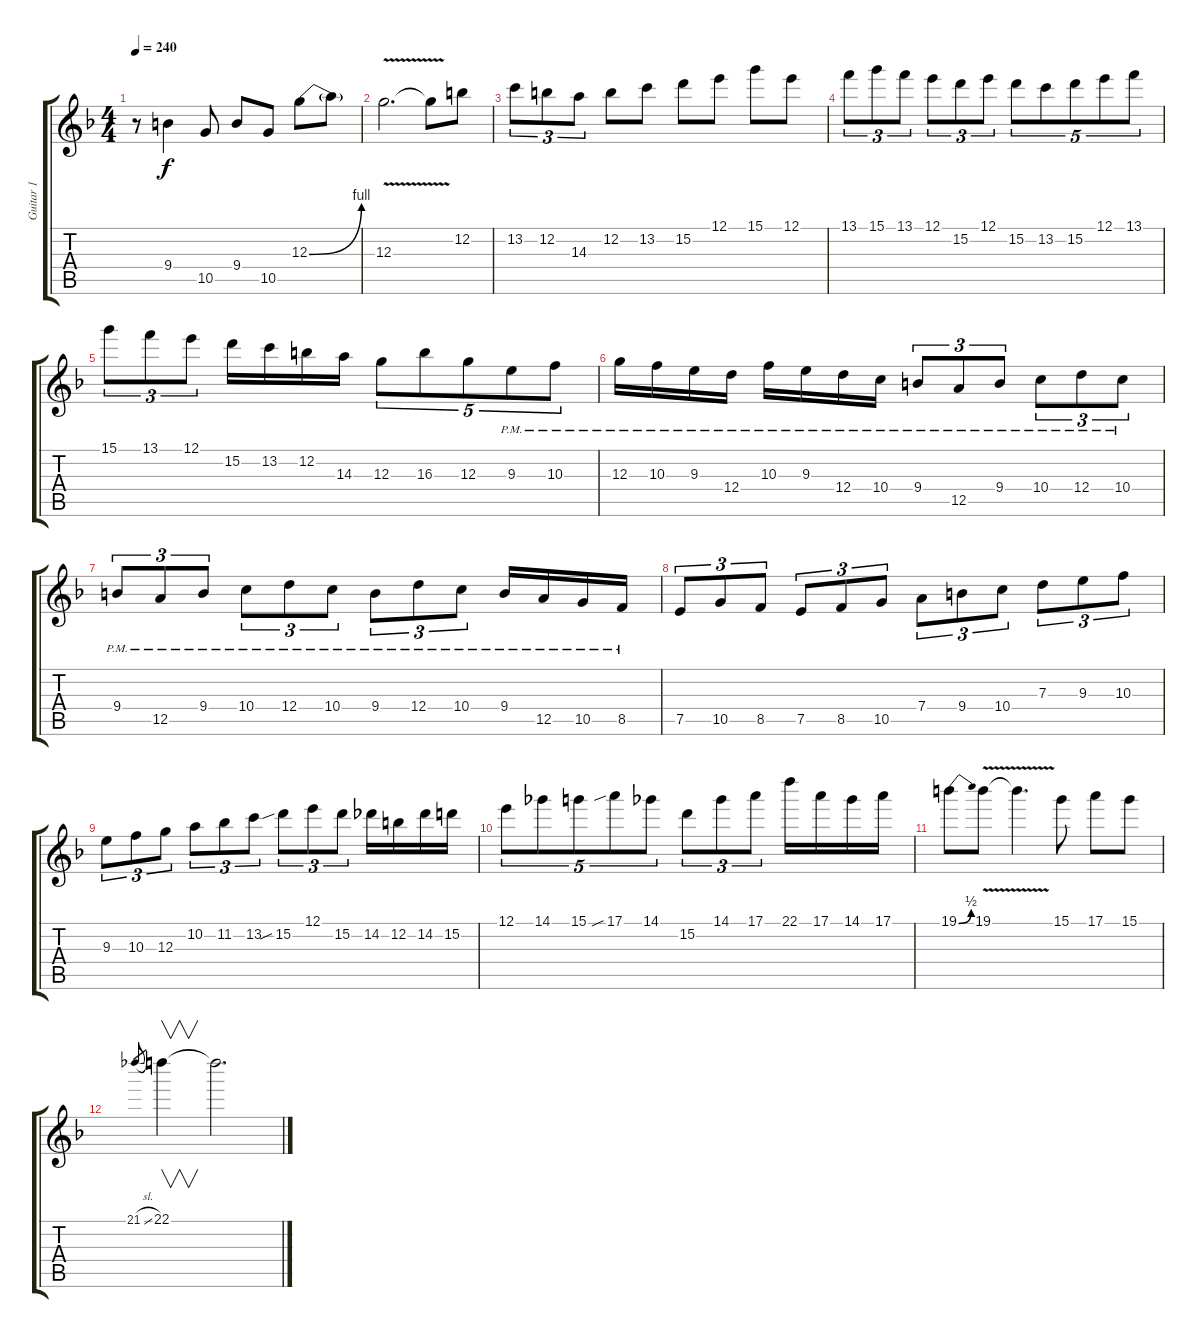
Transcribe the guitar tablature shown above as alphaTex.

\track ("Guitar 1" "Guitar 1") {instrument distortionguitar}
\staff {score tabs}
\tuning (E4 B3 G3 D3 A2 E2) {hide}
\ts (4 4)
\tempo 240
\clef g2
\ks f
r.8{dy f} 9.4.4 10.5.8 9.4.8 10.5.8 12.3{be (bend 0 0 60 4)}.8 12.3{t}.8 |
12.3{v}.2{d} 12.3{t}.8 12.2.8 |
13.2.8{tu (3 2)} 12.2.8{tu (3 2)} 14.3.8{tu (3 2)} 12.2.8 13.2.8 15.2.8 12.1.8 15.1.8 12.1.8 |
13.1.8{tu (3 2)} 15.1.8{tu (3 2)} 13.1.8{tu (3 2)} 12.1.8{tu (3 2)} 15.2.8{tu (3 2)} 12.1.8{tu (3 2)} 15.2.8{tu (5 4)} 13.2.8{tu (5 4)} 15.2.8{tu (5 4)} 12.1.8{tu (5 4)} 13.1.8{tu (5 4)} |
15.1.8{tu (3 2)} 13.1.8{tu (3 2)} 12.1.8{tu (3 2)} 15.2.16 13.2.16 12.2.16 14.3.16 12.3.8{tu (5 4)} 16.3.8{tu (5 4)} 12.3.8{tu (5 4)} 9.3{pm}.8{tu (5 4)} 10.3{pm}.8{tu (5 4)} |
12.3{pm}.16 10.3{pm}.16 9.3{pm}.16 12.4{pm}.16 10.3{pm}.16 9.3{pm}.16 12.4{pm}.16 10.4{pm}.16 9.4{pm}.8{tu (3 2)} 12.5{pm}.8{tu (3 2)} 9.4{pm}.8{tu (3 2)} 10.4{pm}.8{tu (3 2)} 12.4{pm}.8{tu (3 2)} 10.4{pm}.8{tu (3 2)} |
9.4{pm}.8{tu (3 2)} 12.5{pm}.8{tu (3 2)} 9.4{pm}.8{tu (3 2)} 10.4{pm}.8{tu (3 2)} 12.4{pm}.8{tu (3 2)} 10.4{pm}.8{tu (3 2)} 9.4{pm}.8{tu (3 2)} 12.4{pm}.8{tu (3 2)} 10.4{pm}.8{tu (3 2)} 9.4{pm}.16 12.5{pm}.16 10.5{pm}.16 8.5{pm}.16 |
7.5.8{tu (3 2)} 10.5.8{tu (3 2)} 8.5.8{tu (3 2)} 7.5.8{tu (3 2)} 8.5.8{tu (3 2)} 10.5.8{tu (3 2)} 7.4.8{tu (3 2)} 9.4.8{tu (3 2)} 10.4.8{tu (3 2)} 7.3.8{tu (3 2)} 9.3.8{tu (3 2)} 10.3.8{tu (3 2)} |
9.3.8{tu (3 2)} 10.3.8{tu (3 2)} 12.3.8{tu (3 2)} 10.2.8{tu (3 2)} 11.2.8{tu (3 2)} 13.2.8{tu (3 2)} 15.2{sib}.8{tu (3 2)} 12.1.8{tu (3 2)} 15.2.8{tu (3 2)} 14.2.16 12.2.16 14.2.16 15.2.16 |
12.1.8{tu (5 4)} 14.1.8{tu (5 4)} 15.1.8{tu (5 4)} 17.1{sib}.8{tu (5 4)} 14.1.8{tu (5 4)} 15.2.8{tu (3 2)} 14.1.8{tu (3 2)} 17.1.8{tu (3 2)} 22.1.16 17.1.16 14.1.16 17.1.16 |
19.1{be (bend 0 0 60 2)}.8 19.1{v}.8 19.1{t}.4{d} 15.1.8 17.1.8 15.1.8 |
21.1{sl}.8{gr} 22.1.4{v} 22.1{t}.2{d}
